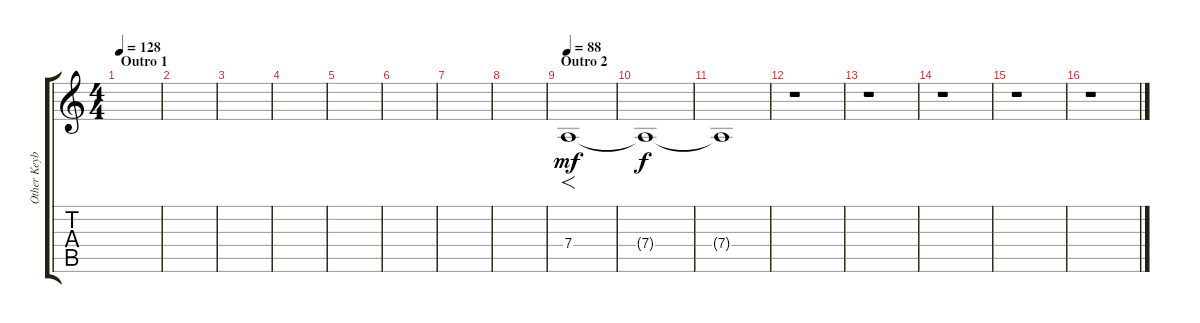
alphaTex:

\track ("Other Keyboard Effects" "Other Keyb") {instrument voiceoohs}
\staff {score tabs}
\tuning (E4 B3 G3 D3 A2 E2) {hide}
\ts (4 4)
\section ("" "Outro 1")
\tempo 128
\clef g2
\ks c
|
|
|
|
|
|
|
|
\section ("" "Outro 2")
\tempo 88
7.4.1{f dy mf instrument churchorgan} |
7.4{t}.1{dy f} |
7.4{t}.1{volume 7} |
r.1 |
r.1 |
r.1 |
r.1 |
r.1
